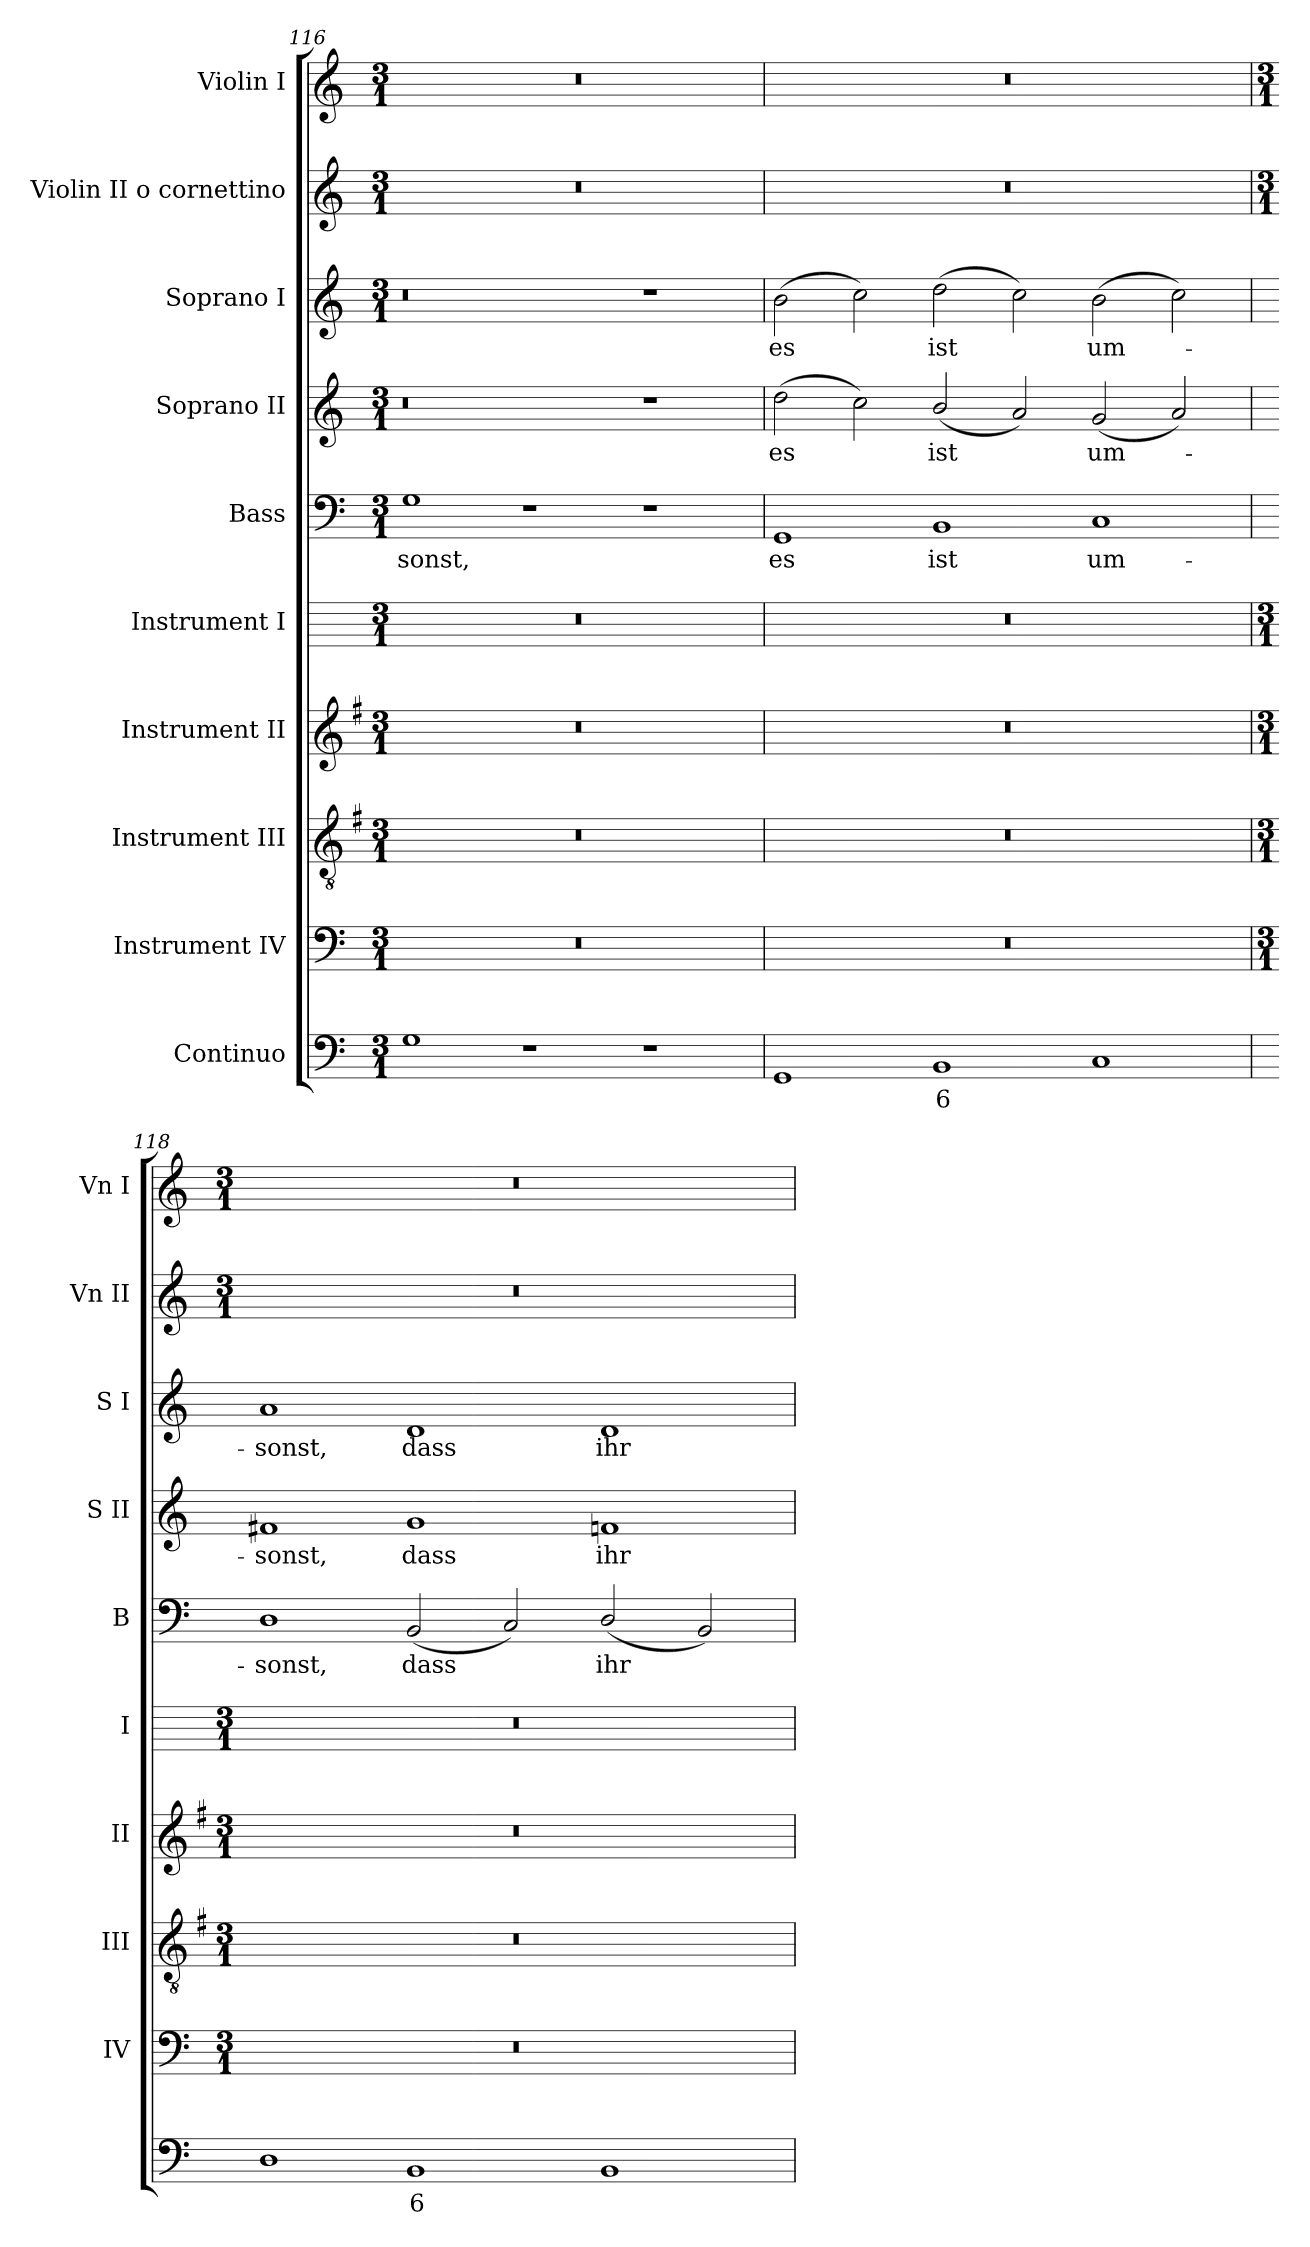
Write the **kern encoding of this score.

**kern	**text	**kern	**kern	**kern	**kern	**kern	**text	**kern	**text	**kern	**text	**kern	**kern
*part10	*part10	*part9	*part8	*part7	*part6	*part5	*part5	*part4	*part4	*part3	*part3	*part2	*part1
*staff10	*staff10	*staff9	*staff8	*staff7	*staff6	*staff5	*staff5	*staff4	*staff4	*staff3	*staff3	*staff2	*staff1
*I"Continuo	*	*I"Instrument IV	*I"Instrument III	*I"Instrument II	*I"Instrument I	*I"Bass	*	*I"Soprano II	*	*I"Soprano I	*	*I"Violin II o cornettino	*I"Violin I
*	*	*I'IV	*I'III	*I'II	*I'I	*I'B	*	*I'S II	*	*I'S I	*	*I'Vn II	*I'Vn I
*clefF4	*	*clefF4	*clefGv2	*clefG2	*	*clefF4	*	*clefG2	*	*clefG2	*	*clefG2	*clefG2
*	*	*	*ITrd4c7	*ITrd4c7	*ITrd4c7	*	*	*	*	*	*	*	*
*k[]	*	*k[]	*k[]	*k[]	*	*k[]	*	*k[]	*	*k[]	*	*k[]	*k[]
*C:	*	*C:	*C:	*C:	*	*C:	*	*C:	*	*C:	*	*C:	*C:
*M3/1	*	*M3/1	*M3/1	*M3/1	*M3/1	*M3/1	*	*M3/1	*	*M3/1	*	*M3/1	*M3/1
=116	=116	=116	=116	=116	=116	=116	=116	=116	=116	=116	=116	=116	=116
!	!	!	!	!	!	!	!LO:LY:b	!	!	!	!	!	!
1G	.	0.r	0.r	0.r	0.r	1G	-sonst,	0r	.	0r	.	0.r	0.r
1r	.	.	.	.	.	1r	.	.	.	.	.	.	.
1r	.	.	.	.	.	1r	.	1r	.	1r	.	.	.
=117	=117	=117	=117	=117	=117	=117	=117	=117	=117	=117	=117	=117	=117
!	!	!	!	!	!	!	!LO:LY:b	!	!LO:LY:b	!	!LO:LY:b	!	!
1GG	.	0.r	0.r	0.r	0.r	1GG	es	(>2dd	es	(>2b	es	0.r	0.r
.	.	.	.	.	.	.	.	2cc)	.	2cc)	.	.	.
!	!LO:LY:b	!	!	!	!	!	!LO:LY:b	!	!LO:LY:b	!	!LO:LY:b	!	!
1BB	6	.	.	.	.	1BB	ist	(<2b/	ist	(>2dd	ist	.	.
.	.	.	.	.	.	.	.	2a)	.	2cc)	.	.	.
!	!	!	!	!	!	!	!LO:LY:b	!	!LO:LY:b	!	!LO:LY:b	!	!
1C	.	.	.	.	.	1C	um-	(<2g	um-	(>2b	um-	.	.
.	.	.	.	.	.	.	.	2a)	.	2cc)	.	.	.
!!LO:LB:g=z
=118	=118	=118	=118	=118	=118	=118	=118	=118	=118	=118	=118	=118	=118
*	*	*M3/1	*M3/1	*M3/1	*M3/1	*	*	*	*	*	*	*M3/1	*M3/1
!	!	!	!	!	!	!	!LO:LY:b	!	!LO:LY:b	!	!LO:LY:b	!	!
1D	.	0.r	0.r	0.r	0.r	1D	-sonst,	1f#X	sonst,	1a	sonst,	0.r	0.r
!	!LO:LY:b	!	!	!	!	!	!LO:LY:b	!	!LO:LY:b	!	!LO:LY:b	!	!
1BB	6	.	.	.	.	(<2BB	dass	1g	dass	1d	dass	.	.
.	.	.	.	.	.	2C)	.	.	.	.	.	.	.
!	!	!	!	!	!	!	!LO:LY:b	!	!LO:LY:b	!	!LO:LY:b	!	!
1BB	.	.	.	.	.	(<2D/	ihr	1fn	ihr	1d	ihr	.	.
.	.	.	.	.	.	2BB)	.	.	.	.	.	.	.
=	=	=	=	=	=	=	=	=	=	=	=	=	=
*-	*-	*-	*-	*-	*-	*-	*-	*-	*-	*-	*-	*-	*-
